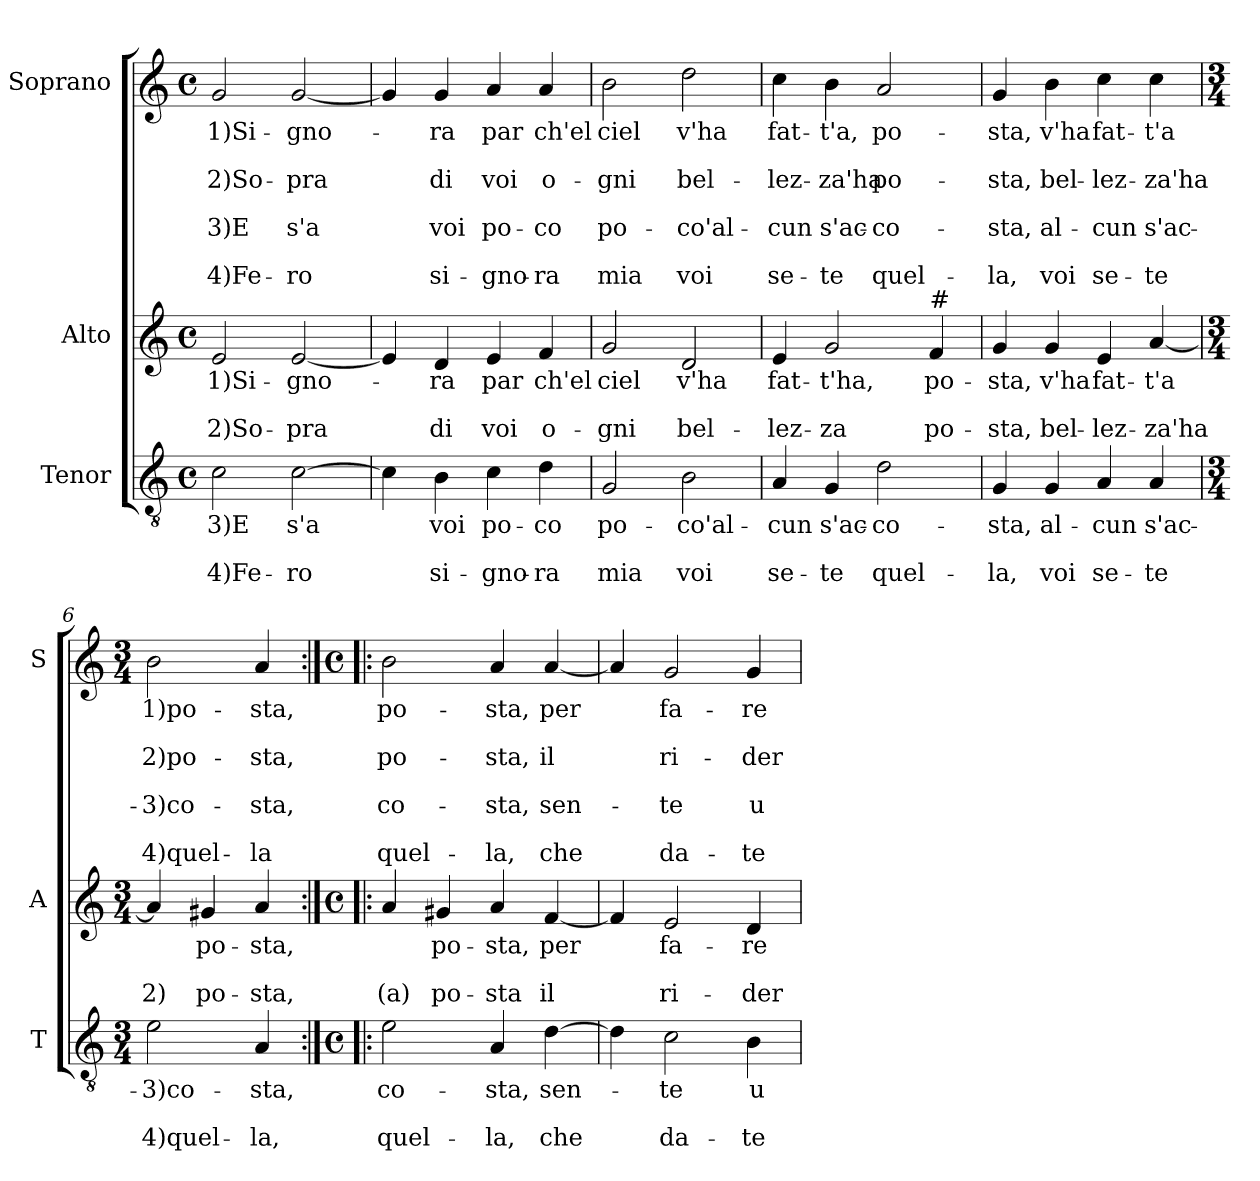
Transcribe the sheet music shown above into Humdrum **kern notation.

**kern	**text	**text	**text	**kern	**text	**text	**text	**kern	**text	**text	**text	**text	**text	**text	**text
*part3	*part3	*part3	*part3	*part2	*part2	*part2	*part2	*part1	*part1	*part1	*part1	*part1	*part1	*part1	*part1
*staff3	*staff3	*staff3	*staff3	*staff2	*staff2	*staff2	*staff2	*staff1	*staff1	*staff1	*staff1	*staff1	*staff1	*staff1	*staff1
*I"Tenor	*	*	*	*I"Alto	*	*	*	*I"Soprano	*	*	*	*	*	*	*
*I'T	*	*	*	*I'A	*	*	*	*I'S	*	*	*	*	*	*	*
*clefGv2	*	*	*	*clefG2	*	*	*	*clefG2	*	*	*	*	*	*	*
*k[]	*	*	*	*k[]	*	*	*	*k[]	*	*	*	*	*	*	*
*C:	*	*	*	*C:	*	*	*	*C:	*	*	*	*	*	*	*
*M4/4	*	*	*	*M4/4	*	*	*	*M4/4	*	*	*	*	*	*	*
*met(c)	*	*	*	*met(c)	*	*	*	*met(c)	*	*	*	*	*	*	*
=1	=1	=1	=1	=1	=1	=1	=1	=1	=1	=1	=1	=1	=1	=1	=1
!	!LO:LY:b	!	!LO:LY:b	!	!LO:LY:b	!	!LO:LY:b	!	!LO:LY:b	!	!LO:LY:b	!	!LO:LY:b	!	!LO:LY:b
2c\	3)E	.	4)Fe-	2e/	1)Si-	.	2)So-	2g/	1)Si-	.	2)So-	.	3)E	.	4)Fe-
!	!LO:LY:b	!	!LO:LY:b	!	!LO:LY:b	!	!LO:LY:b	!	!LO:LY:b	!	!LO:LY:b	!	!LO:LY:b	!	!LO:LY:b
[2c\	s'a	.	-ro	[2e/	-gno-	.	-pra	[2g/	-gno-	.	-pra	.	s'a	.	-ro
=2	=2	=2	=2	=2	=2	=2	=2	=2	=2	=2	=2	=2	=2	=2	=2
4c\]	.	.	.	4e/]	.	.	.	4g/]	.	.	.	.	.	.	.
!	!LO:LY:b	!	!LO:LY:b	!	!LO:LY:b	!	!LO:LY:b	!	!LO:LY:b	!	!LO:LY:b	!	!LO:LY:b	!	!LO:LY:b
4B\	voi	.	si-	4d/	-ra	.	di	4g/	-ra	.	di	.	voi	.	si-
!	!LO:LY:b	!	!LO:LY:b	!	!LO:LY:b	!	!LO:LY:b	!	!LO:LY:b	!	!LO:LY:b	!	!LO:LY:b	!	!LO:LY:b
4c\	po-	.	-gno-	4e/	par	.	voi	4a/	par	.	voi	.	po-	.	-gno-
!	!LO:LY:b	!	!LO:LY:b	!	!LO:LY:b	!	!LO:LY:b	!	!LO:LY:b	!	!LO:LY:b	!	!LO:LY:b	!	!LO:LY:b
4d\	-co	.	-ra	4f/	ch'el	.	o-	4a/	ch'el	.	o-	.	-co	.	-ra
=3	=3	=3	=3	=3	=3	=3	=3	=3	=3	=3	=3	=3	=3	=3	=3
!	!LO:LY:b	!	!LO:LY:b	!	!LO:LY:b	!	!LO:LY:b	!	!LO:LY:b	!	!LO:LY:b	!	!LO:LY:b	!	!LO:LY:b
2G/	po-	.	mia	2g/	ciel	.	-gni	2b\	ciel	.	-gni	.	po-	.	mia
!	!LO:LY:b	!	!LO:LY:b	!	!LO:LY:b	!	!LO:LY:b	!	!LO:LY:b	!	!LO:LY:b	!	!LO:LY:b	!	!LO:LY:b
2B\	-co'al-	.	voi	2d/	v'ha	.	bel-	2dd\	v'ha	.	bel-	.	-co'al-	.	voi
=4	=4	=4	=4	=4	=4	=4	=4	=4	=4	=4	=4	=4	=4	=4	=4
!	!LO:LY:b	!	!LO:LY:b	!	!LO:LY:b	!	!LO:LY:b	!	!LO:LY:b	!	!LO:LY:b	!	!LO:LY:b	!	!LO:LY:b
4A/	-cun	.	se-	4e/	fat-	.	-lez-	4cc\	fat-	.	-lez-	.	-cun	.	se-
!	!LO:LY:b	!	!LO:LY:b	!	!LO:LY:b	!	!LO:LY:b	!	!LO:LY:b	!	!LO:LY:b	!	!LO:LY:b	!	!LO:LY:b
4G/	s'ac-	.	-te	2g/	-t'ha,	.	-za	4b\	-t'a,	.	-za'ha	.	s'ac-	.	-te
!	!LO:LY:b	!	!LO:LY:b	!	!	!	!	!	!LO:LY:b	!	!LO:LY:b	!	!LO:LY:b	!	!LO:LY:b
2d\	-co-	.	quel-	.	.	.	.	2a/	po-	.	po-	.	-co-	.	quel-
!	!	!	!	!LO:TX:a:t=#	!	!	!	!	!	!	!	!	!	!	!
!	!	!	!	!	!LO:LY:b	!	!LO:LY:b	!	!	!	!	!	!	!	!
.	.	.	.	4f/	po-	.	po-	.	.	.	.	.	.	.	.
=5	=5	=5	=5	=5	=5	=5	=5	=5	=5	=5	=5	=5	=5	=5	=5
!	!LO:LY:b	!	!LO:LY:b	!	!LO:LY:b	!	!LO:LY:b	!	!LO:LY:b	!	!LO:LY:b	!	!LO:LY:b	!	!LO:LY:b
4G/	-sta,	.	-la,	4g/	-sta,	.	-sta,	4g/	-sta,	.	-sta,	.	-sta,	.	-la,
!	!LO:LY:b	!	!LO:LY:b	!	!LO:LY:b	!	!LO:LY:b	!	!LO:LY:b	!	!LO:LY:b	!	!LO:LY:b	!	!LO:LY:b
4G/	al-	.	voi	4g/	v'ha	.	bel-	4b\	v'ha	.	bel-	.	al-	.	voi
!	!LO:LY:b	!	!LO:LY:b	!	!LO:LY:b	!	!LO:LY:b	!	!LO:LY:b	!	!LO:LY:b	!	!LO:LY:b	!	!LO:LY:b
4A/	-cun	.	se-	4e/	fat-	.	-lez-	4cc\	fat-	.	-lez-	.	-cun	.	se-
!	!LO:LY:b	!	!LO:LY:b	!	!LO:LY:b	!	!LO:LY:b	!	!LO:LY:b	!	!LO:LY:b	!	!LO:LY:b	!	!LO:LY:b
4A/	s'ac-	.	-te	[4a/	-t'a	.	-za'ha	4cc\	-t'a	.	-za'ha	.	s'ac-	.	-te
!!LO:LB:g=z
=6	=6	=6	=6	=6	=6	=6	=6	=6	=6	=6	=6	=6	=6	=6	=6
*M3/4	*	*	*	*M3/4	*	*	*	*M3/4	*	*	*	*	*	*	*
!	!LO:LY:b	!	!LO:LY:b	!	!	!	!LO:LY:b	!	!LO:LY:b	!	!LO:LY:b	!	!LO:LY:b	!	!LO:LY:b
2e\	-3)co-	.	4)quel-	4a/]	.	.	2)	2b\	1)po-	.	2)po-	.	-3)co-	.	4)quel-
!	!	!	!	!	!LO:LY:b	!	!LO:LY:b	!	!	!	!	!	!	!	!
.	.	.	.	4g#X/	po-	.	po-	.	.	.	.	.	.	.	.
!	!LO:LY:b	!	!LO:LY:b	!	!LO:LY:b	!	!LO:LY:b	!	!LO:LY:b	!	!LO:LY:b	!	!LO:LY:b	!	!LO:LY:b
4A/	-sta,	.	-la,	4a/	-sta,	.	-sta,	4a/	-sta,	.	-sta,	.	-sta,	.	-la
=7:|!|:	=7:|!|:	=7:|!|:	=7:|!|:	=7:|!|:	=7:|!|:	=7:|!|:	=7:|!|:	=7:|!|:	=7:|!|:	=7:|!|:	=7:|!|:	=7:|!|:	=7:|!|:	=7:|!|:	=7:|!|:
*M4/4	*	*	*	*M4/4	*	*	*	*M4/4	*	*	*	*	*	*	*
*met(c)	*	*	*	*met(c)	*	*	*	*met(c)	*	*	*	*	*	*	*
!	!LO:LY:b	!	!LO:LY:b	!	!	!	!LO:LY:b	!	!LO:LY:b	!	!LO:LY:b	!	!LO:LY:b	!	!LO:LY:b
2e\	co-	.	quel-	4a/	.	.	(a)	2b\	po-	.	po-	.	co-	.	quel-
!	!	!	!	!	!LO:LY:b	!	!LO:LY:b	!	!	!	!	!	!	!	!
.	.	.	.	4g#X/	po-	.	po-	.	.	.	.	.	.	.	.
!	!LO:LY:b	!	!LO:LY:b	!	!LO:LY:b	!	!LO:LY:b	!	!LO:LY:b	!	!LO:LY:b	!	!LO:LY:b	!	!LO:LY:b
4A/	-sta,	.	-la,	4a/	-sta,	.	-sta	4a/	-sta,	.	-sta,	.	-sta,	.	-la,
!	!LO:LY:b	!	!LO:LY:b	!	!LO:LY:b	!	!LO:LY:b	!	!LO:LY:b	!	!LO:LY:b	!	!LO:LY:b	!	!LO:LY:b
[4d\	sen-	.	che	[4f/	per	.	il	[4a/	per	.	il	.	sen-	.	che
=8	=8	=8	=8	=8	=8	=8	=8	=8	=8	=8	=8	=8	=8	=8	=8
4d\]	.	.	.	4f/]	.	.	.	4a/]	.	.	.	.	.	.	.
!	!LO:LY:b	!	!LO:LY:b	!	!LO:LY:b	!	!LO:LY:b	!	!LO:LY:b	!	!LO:LY:b	!	!LO:LY:b	!	!LO:LY:b
2c\	-te	.	da-	2e/	fa-	.	ri-	2g/	fa-	.	ri-	.	-te	.	da-
!	!LO:LY:b	!	!LO:LY:b	!	!LO:LY:b	!	!LO:LY:b	!	!LO:LY:b	!	!LO:LY:b	!	!LO:LY:b	!	!LO:LY:b
4B\	u-	.	-te	4d/	-re-	.	-der	4g/	-re-	.	-der	.	u-	.	-te
=	=	=	=	=	=	=	=	=	=	=	=	=	=	=	=
*-	*-	*-	*-	*-	*-	*-	*-	*-	*-	*-	*-	*-	*-	*-	*-
